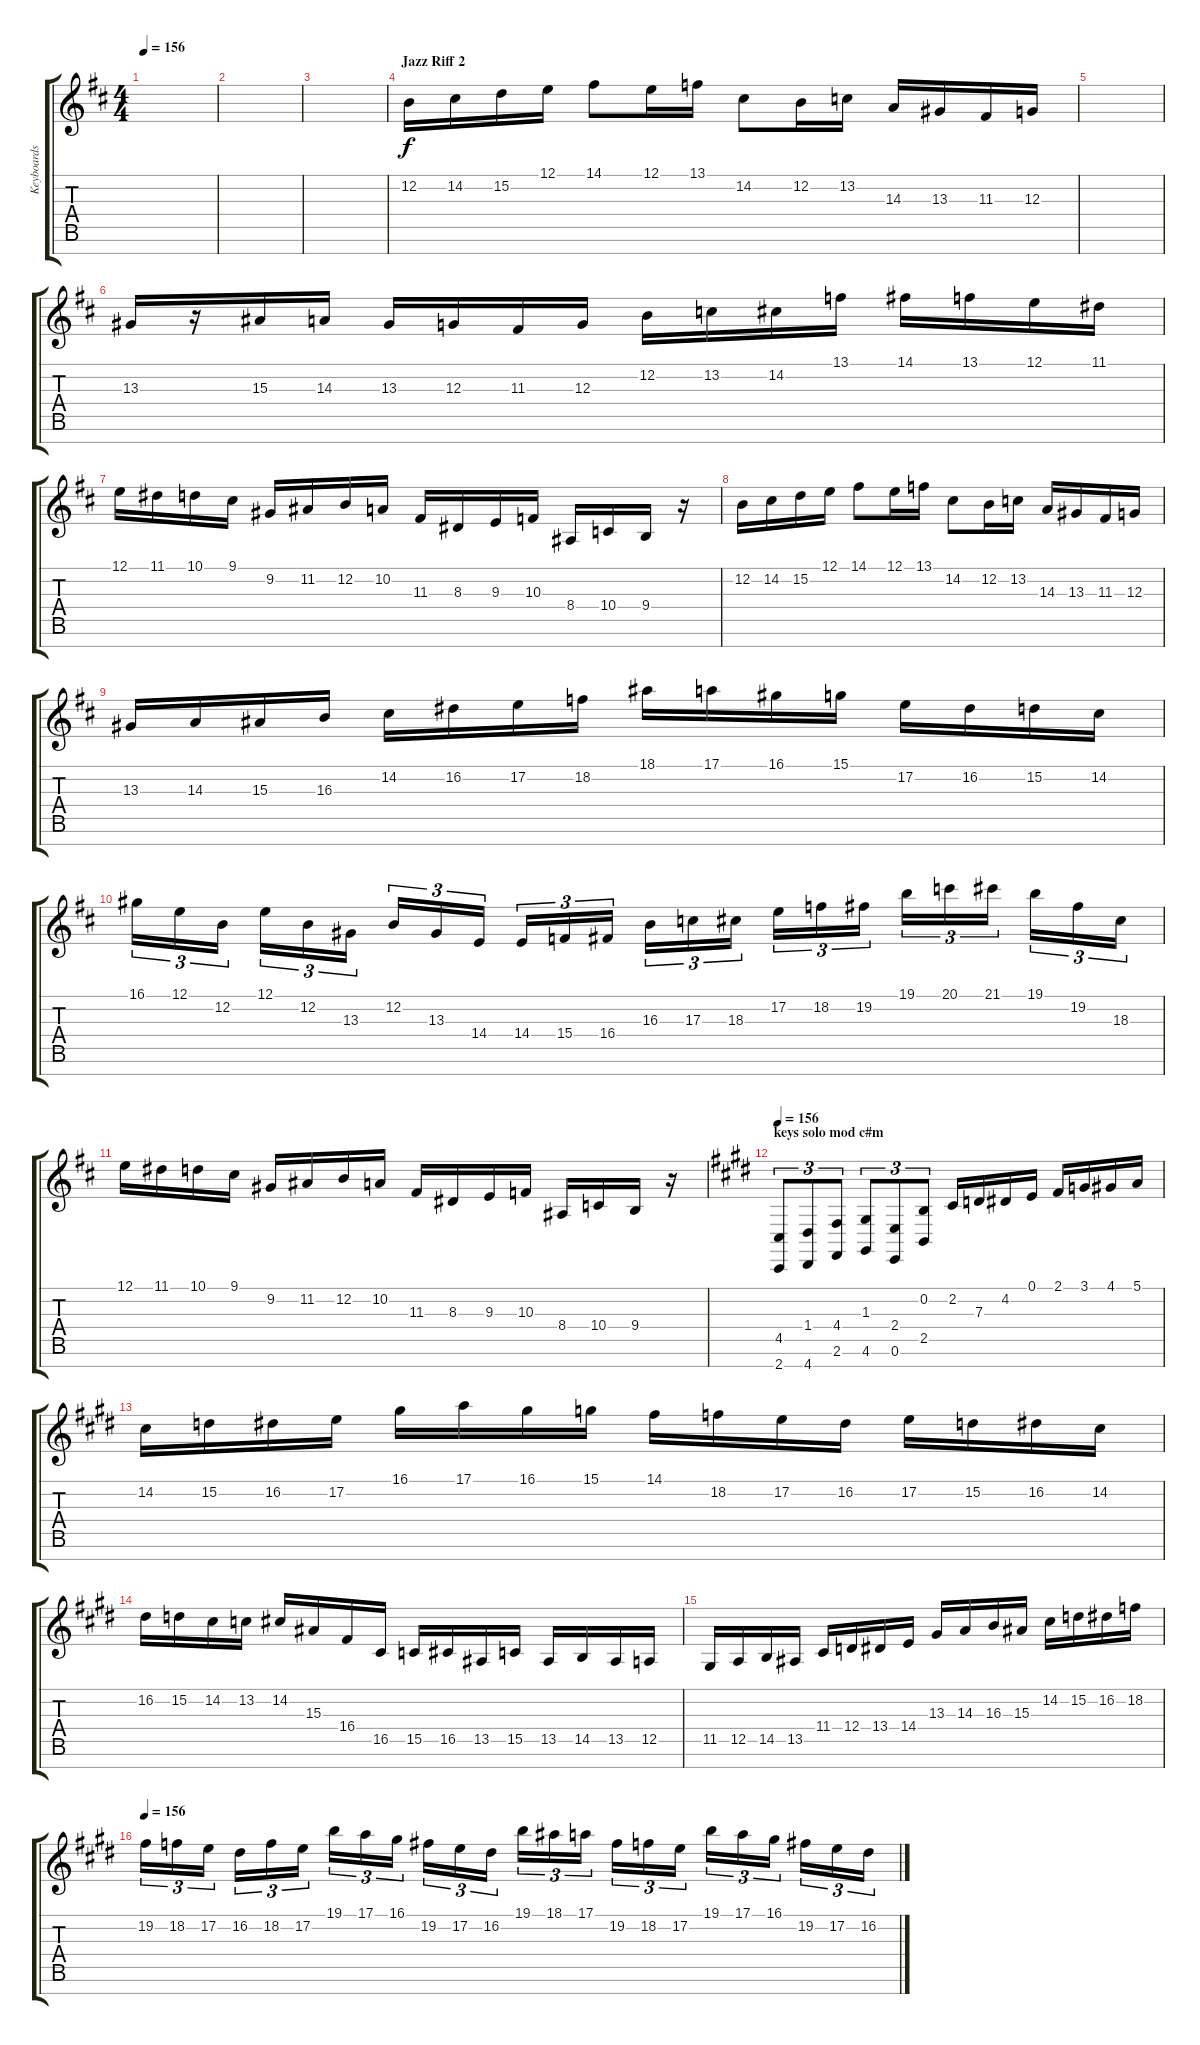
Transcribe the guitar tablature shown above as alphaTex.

\track ("Keyboards Right hand" "Keyboards ") {instrument stringensemble1}
\staff {score tabs}
\tuning (E4 B3 G3 D3 A2 E2 B1) {hide}
\ts (4 4)
\tempo 156
\clef g2
\ks bminor
|
|
|
\section ("" "Jazz Riff 2")
12.2.16{volume 16 instrument synthbrass1} 14.2.16 15.2.16 12.1.16 14.1.8 12.1.16 13.1.16 14.2.8 12.2.16 13.2.16 14.3.16 13.3.16 11.3.16 12.3.16 |
|
13.3.16 r.16 15.3.16 14.3.16 13.3.16 12.3.16 11.3.16 12.3.16 12.2.16 13.2.16 14.2.16 13.1.16 14.1.16 13.1.16 12.1.16 11.1.16 |
12.1.16 11.1.16 10.1.16 9.1.16 9.2.16 11.2.16 12.2.16 10.2.16 11.3.16 8.3.16 9.3.16 10.3.16 8.4.16 10.4.16 9.4.16 r.16 |
12.2.16{volume 16 instrument synthbrass1} 14.2.16 15.2.16 12.1.16 14.1.8 12.1.16 13.1.16 14.2.8 12.2.16 13.2.16 14.3.16 13.3.16 11.3.16 12.3.16 |
13.3.16 14.3.16 15.3.16 16.3.16 14.2.16 16.2.16 17.2.16 18.2.16 18.1.16 17.1.16 16.1.16 15.1.16 17.2.16 16.2.16 15.2.16 14.2.16 |
16.1.16{tu (3 2)} 12.1.16{tu (3 2)} 12.2.16{tu (3 2)} 12.1.16{tu (3 2)} 12.2.16{tu (3 2)} 13.3.16{tu (3 2)} 12.2.16{tu (3 2)} 13.3.16{tu (3 2)} 14.4.16{tu (3 2)} 14.4.16{tu (3 2)} 15.4.16{tu (3 2)} 16.4.16{tu (3 2)} 16.3.16{tu (3 2)} 17.3.16{tu (3 2)} 18.3.16{tu (3 2)} 17.2.16{tu (3 2)} 18.2.16{tu (3 2)} 19.2.16{tu (3 2)} 19.1.16{tu (3 2)} 20.1.16{tu (3 2)} 21.1.16{tu (3 2)} 19.1.16{tu (3 2)} 19.2.16{tu (3 2)} 18.3.16{tu (3 2)} |
12.1.16 11.1.16 10.1.16 9.1.16 9.2.16 11.2.16 12.2.16 10.2.16 11.3.16 8.3.16 9.3.16 10.3.16 8.4.16 10.4.16 9.4.16 r.16 |
\section ("" "keys solo mod c#m")
\tempo 156
\ks c#minor
(4.5 2.7).8{tu (3 2) volume 16 instrument acousticgrandpiano} (1.4 4.7).8{tu (3 2)} (4.4 2.6).8{tu (3 2)} (1.3 4.6).8{tu (3 2)} (2.4 0.6).8{tu (3 2)} (0.2 2.5).8{tu (3 2)} 2.2.16 7.3.16 4.2.16 0.1.16 2.1.16 3.1.16 4.1.16 5.1.16 |
14.2.16 15.2.16 16.2.16 17.2.16 16.1.16 17.1.16 16.1.16 15.1.16 14.1.16 18.2.16 17.2.16 16.2.16 17.2.16 15.2.16 16.2.16 14.2.16 |
16.2.16 15.2.16 14.2.16 13.2.16 14.2.16 15.3.16 16.4.16 16.5.16 15.5.16 16.5.16 13.5.16 15.5.16 13.5.16 14.5.16 13.5.16 12.5.16 |
11.5.16 12.5.16 14.5.16 13.5.16 11.4.16 12.4.16 13.4.16 14.4.16 13.3.16 14.3.16 16.3.16 15.3.16 14.2.16 15.2.16 16.2.16 18.2.16 |
\tempo 156
19.2.16{tu (3 2)} 18.2.16{tu (3 2)} 17.2.16{tu (3 2)} 16.2.16{tu (3 2)} 18.2.16{tu (3 2)} 17.2.16{tu (3 2)} 19.1.16{tu (3 2)} 17.1.16{tu (3 2)} 16.1.16{tu (3 2)} 19.2.16{tu (3 2)} 17.2.16{tu (3 2)} 16.2.16{tu (3 2)} 19.1.16{tu (3 2)} 18.1.16{tu (3 2)} 17.1.16{tu (3 2)} 19.2.16{tu (3 2)} 18.2.16{tu (3 2)} 17.2.16{tu (3 2)} 19.1.16{tu (3 2)} 17.1.16{tu (3 2)} 16.1.16{tu (3 2)} 19.2.16{tu (3 2)} 17.2.16{tu (3 2)} 16.2.16{tu (3 2)}
